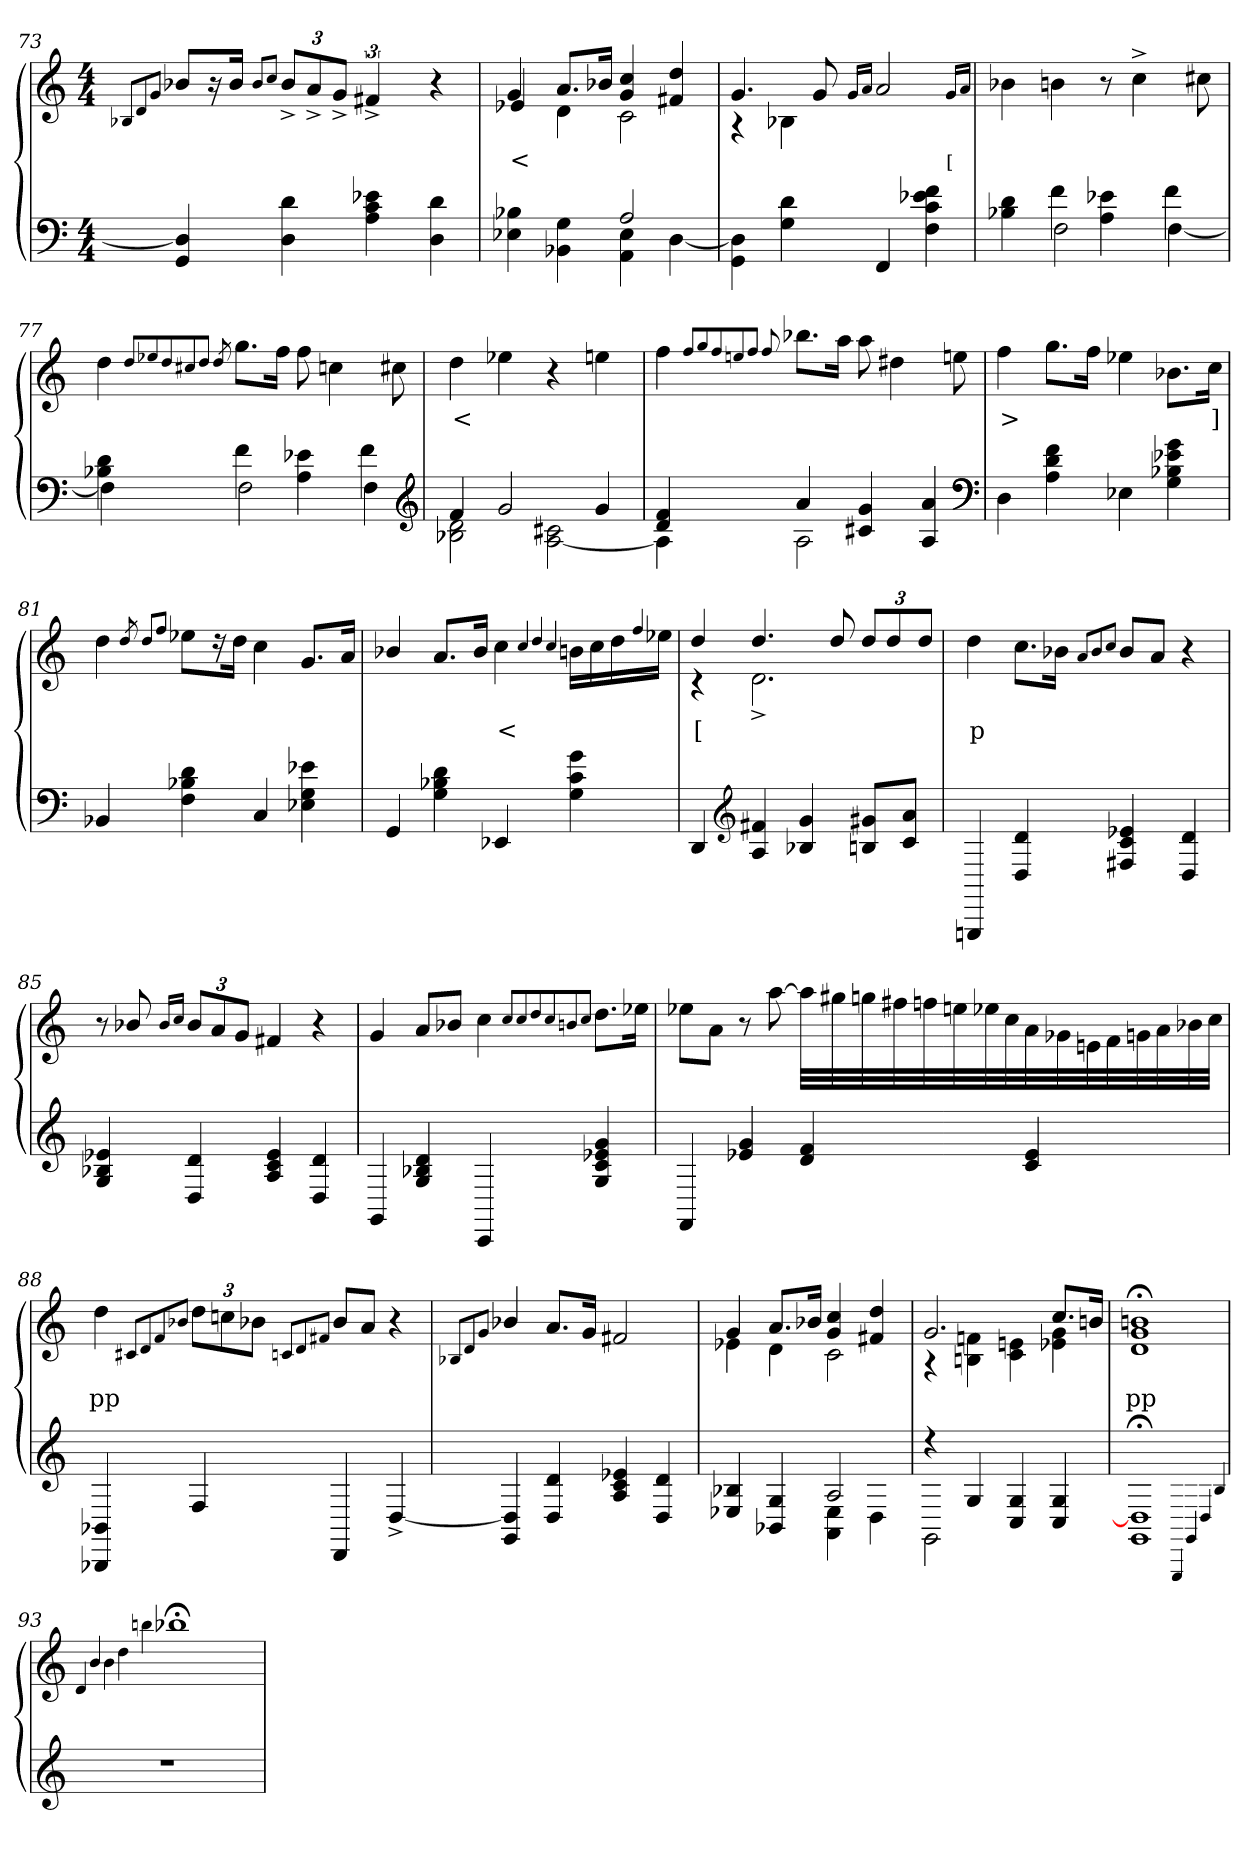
**kern	**kern	**text
*part2	*part1	*part1
*staff2	*staff1	*staff1
*clefF4	*clefG2	*
*k[]	*k[]	*
*M4/4	*M4/4	*
=73	=73	=73
.	8qB-X/L	.
.	8qd/	.
.	8qg/J	.
4D] 4GG/	8b-/L	.
.	16r	.
.	16b-Jk	.
.	8qb-/L	.
.	8qcc/J	.
4d 4D	12b-^>L	.
.	12a^>	.
.	12g^>J	.
4e-X 4c 4A	6f#X^>	.
.	12ryy	.
4d 4D	4r	.
=74	=74	=74
*^	*^	*
2ryy	4B-X 4E-X	4g	4e-X/	<
.	4G 4BB-	8.aL	4d	.
.	.	16b-XJk	.	.
2A	4E- 4AA	4cc 4g	2c	.
.	[4D	4dd 4f#X	.	.
*v	*v	*	*	*
=75	=75	=75	=75
4D\] 4GG	4.g	4r	.
4d 4G	.	4B-X	.
.	8g	.	.
.	16qg/LL	.	.
.	16qa/JJ	.	.
4FF	2a	2ryy	.
4f 4e-X 4c 4F	.	.	.
*	*v	*v	*
.	16qg/LL	[
.	16qa/JJ	.
=76	=76	=76
*^	*	*
4d 4B-X	4ryy	4b-X	.
4f\	2F	4bn	.
4e-X\ 4A	.	8r	.
.	.	4cc^>	.
4f\	[4F	.	.
.	.	8cc#X	.
=77	=77	=77	=77
4d\ 4B-X	4F]	4dd	.
.	.	8qdd/L	.
.	.	8qee-X/	.
.	.	8qdd/	.
.	.	8qcc#X/	.
.	.	8qdd/J	.
.	.	8qdd/	.
4f\	2F	8.ggL	.
.	.	16ffJk	.
4e-X\ 4A	.	8ff	.
.	.	4ccn	.
4f\	4F	.	.
.	.	8cc#X	.
*clefG2	*	*	*
=78	=78	=78	=78
4f	2d 2B-X	4dd	<
2g	.	4ee-X	.
.	2c#X [2A	4r	.
4g	.	4een	.
=79	=79	=79	=79
4f 4d	4A]	4ff	.
.	.	8qff/L	.
.	.	8qgg/	.
.	.	8qff/	.
.	.	8qeen/	.
.	.	8qff/J	.
.	.	8qqff/	.
4a	2A	8.bb-XL	.
.	.	16aaJk	.
4g 4c#X	.	8aa	.
.	.	4dd#X	.
4a 4A	4ryy	.	.
.	.	8een	.
*v	*v	*	*
*clefF4	*	*
=80	=80	=80
4D	4ff	>
4f 4d 4A	8.ggL	.
.	16ffJk	.
4E-X	4ee-X	.
4g 4e- 4B-X 4G	8.b-XL	.
.	16ccJk	]
=81	=81	=81
4BB-X	4dd	.
.	8qdd/	.
.	8qdd/L	.
.	8qff/J	.
4d 4B- 4F	8ee-XL	.
.	16r	.
.	16ddJk	.
4C	4cc	.
4e-X 4G 4E-X	8.gL	.
.	16aJk	.
=82	=82	=82
4GG	4b-X/	.
4d 4B-X 4G	8.aL	.
.	16b-Jk	.
4EE-X	4cc	<
.	4qqcc/	.
.	4qqdd/	.
.	4qqcc/	.
4g 4c 4G	16bnLL	.
.	16cc	.
.	16dd	.
.	4qqff/	.
.	16ee-XJJ	.
=83	=83	=83
*	*^	*
4DD	4dd/	4r	[
*clefG2	*	*	*
4f#X 4A	4.dd/	2.d^>	.
4g 4B-X	.	.	.
.	8dd/	.	.
8g#X 8BnL	12dd/L	.	.
.	12dd	.	.
8a 8cJ	.	.	.
.	12ddJ	.	.
*	*v	*v	*
=84	=84	=84
4GGGn	4dd	p
4d 4D	8.ccL	.
.	16b-XJk	.
.	8qa/L	.
.	8qb-/	.
.	8qcc/J	.
4e-X 4c 4F#X	8b-L	.
.	8aJ	.
4d 4D	4r	.
=85	=85	=85
4e-X 4B-X 4G	8r	.
.	8b-X/	.
.	16qb-/LL	.
.	16qcc/JJ	.
4d 4D	12b-L	.
.	12a	.
.	12gJ	.
4e- 4c 4A	4f#X	.
4d 4D	4r	.
=86	=86	=86
4GG	4g	.
4d 4B-X 4G	8aL	.
.	8b-XJ	.
4CC	4cc	.
.	8qccL	.
.	8qcc	.
.	8qdd	.
.	8qcc	.
.	8qbn	.
.	8qccJ	.
4g 4e-X 4c 4G	8.ddL	.
.	16ee-XJk	.
=87	=87	=87
4FF	8ee-XL	.
.	8aJ	.
4g 4e-X	8r	.
.	[8aa	.
4f 4d	32aa\LL]	.
.	32gg#X	.
.	32ggn	.
.	32ff#X	.
.	32ffn	.
.	32een	.
.	32ee-X	.
.	32cc	.
4e- 4c	32a	.
.	32g-X	.
.	32en	.
.	32f	.
.	32gn	.
.	32a	.
.	32b-X	.
.	32ccJJ	.
=88	=88	=88
4BB-X 4BBB-X	4dd	pp
.	8qc#X/L	.
.	8qd/	.
.	8qf/	.
.	8qb-X/J	.
4F	12ddL	.
.	12ccn	.
.	12b-J	.
.	8qc/L	.
.	8qd/	.
.	8qf#X/J	.
4DD	8b-L	.
.	8aJ	.
[4D^>/	4r	.
=89	=89	=89
.	8qB-X/L	.
.	8qd/	.
.	8qg/J	.
4D] 4GG/	4b-/	.
4d 4D	8.aL	.
.	16gJk	.
4e-X 4c 4A	2f#X	.
4d 4D	.	.
=90	=90	=90
*^	*^	*
2ryy	4B-X 4E-X	4g	4e-X	.
.	4G 4BB-	8.aL	4d	.
.	.	16b-XJk	.	.
2A	4E- 4AA	4cc 4g	2c	.
.	4D	4dd 4f#X	.	.
=91	=91	=91	=91	=91
4r	2GG	2.g	4r	.
4G/	.	.	4fn 4Bn	.
2ryy	4G 4C	.	4en 4c	.
.	4G 4C	8.ccL	4g 4e-X	.
.	.	16bnJk	.	.
*v	*v	*	*	*
*	*v	*v	*
=92	=92	=92
1D];< 1GG;<	1bn;< 1g;< 1d;<	pp
4qqGGG	.	.
4qqGG	.	.
4qqD	.	.
4qqB	.	.
=93	=93	=93
.	4qqd/	.
.	4qqb	.
.	4qqb\	.
.	4qqdd\	.
.	4qqbbn\	.
1r	1bb-X;<\	.
=	=	=
*-	*-	*-
